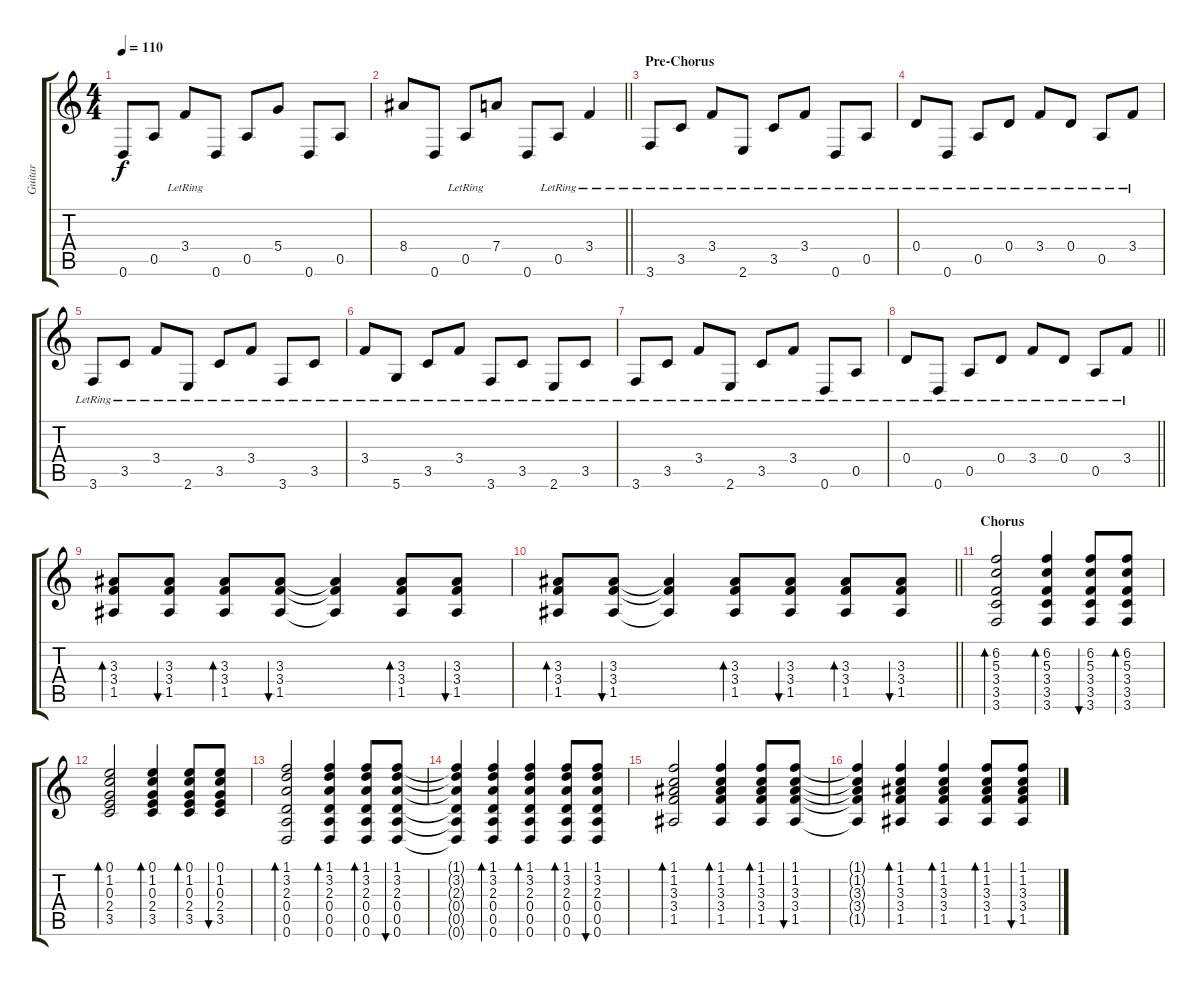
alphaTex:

\track ("Guitar" "Guitar") {instrument acousticguitarsteel}
\staff {score tabs}
\tuning (E4 B3 G3 D3 A2 D2) {hide}
\ts (4 4)
\tempo 110
\clef g2
\ks c
0.6.8{dy f} 0.5.8 3.4{lr}.8 0.6.8 0.5.8 5.4.8 0.6.8 0.5.8 |
\barLineRight lightlight
8.4.8 0.6.8 0.5{lr}.8 7.4.8 0.6.8 0.5{lr}.8 3.4{lr}.4 |
\section ("" "Pre-Chorus")
3.6{lr}.8 3.5{lr}.8 3.4{lr}.8 2.6{lr}.8 3.5{lr}.8 3.4{lr}.8 0.6{lr}.8 0.5{lr}.8 |
0.4{lr}.8 0.6{lr}.8 0.5{lr}.8 0.4{lr}.8 3.4{lr}.8 0.4{lr}.8 0.5{lr}.8 3.4{lr}.8 |
3.6{lr}.8 3.5{lr}.8 3.4{lr}.8 2.6{lr}.8 3.5{lr}.8 3.4{lr}.8 3.6{lr}.8 3.5{lr}.8 |
3.4{lr}.8 5.6{lr}.8 3.5{lr}.8 3.4{lr}.8 3.6{lr}.8 3.5{lr}.8 2.6{lr}.8 3.5{lr}.8 |
3.6{lr}.8 3.5{lr}.8 3.4{lr}.8 2.6{lr}.8 3.5{lr}.8 3.4{lr}.8 0.6{lr}.8 0.5{lr}.8 |
\barLineRight lightlight
0.4{lr}.8 0.6{lr}.8 0.5{lr}.8 0.4{lr}.8 3.4{lr}.8 0.4{lr}.8 0.5{lr}.8 3.4{lr}.8 |
(3.3 3.4 1.5).8{bd 60} (3.3 3.4 1.5).8{bu 60} (3.3 3.4 1.5).8{bd 60} (3.3 3.4 1.5).8{bu 60} (3.3{t} 3.4{t} 1.5{t}).4 (3.3 3.4 1.5).8{bd 60} (3.3 3.4 1.5).8{bu 60} |
\barLineRight lightlight
(3.3 3.4 1.5).8{bd 60} (3.3 3.4 1.5).8{bu 60} (3.3{t} 3.4{t} 1.5{t}).4 (3.3 3.4 1.5).8{bd 60} (3.3 3.4 1.5).8{bu 60} (3.3 3.4 1.5).8{bd 60} (3.3 3.4 1.5).8{bu 60} |
\section ("" "Chorus")
(6.2 5.3 3.4 3.5 3.6).2{bd 60} (6.2 5.3 3.4 3.5 3.6).4{bd 60} (6.2 5.3 3.4 3.5 3.6).8{bu 60} (6.2 5.3 3.4 3.5 3.6).8{bd 60} |
(0.1 1.2 0.3 2.4 3.5).2{bd 60} (0.1 1.2 0.3 2.4 3.5).4{bd 60} (0.1 1.2 0.3 2.4 3.5).8{bd 60} (0.1 1.2 0.3 2.4 3.5).8{bu 60} |
(1.1 3.2 2.3 0.4 0.5 0.6).2{bd 60} (1.1 3.2 2.3 0.4 0.5 0.6).4{bd 60} (1.1 3.2 2.3 0.4 0.5 0.6).8{bd 60} (1.1 3.2 2.3 0.4 0.5 0.6).8{bu 60} |
(1.1{t} 3.2{t} 2.3{t} 0.4{t} 0.5{t} 0.6{t}).4 (1.1 3.2 2.3 0.4 0.5 0.6).4{bd 60} (1.1 3.2 2.3 0.4 0.5 0.6).4{bd 60} (1.1 3.2 2.3 0.4 0.5 0.6).8{bd 60} (1.1 3.2 2.3 0.4 0.5 0.6).8{bu 60} |
(1.1 1.2 3.3 3.4 1.5).2{bd 60} (1.1 1.2 3.3 3.4 1.5).4{bd 60} (1.1 1.2 3.3 3.4 1.5).8{bd 60} (1.1 1.2 3.3 3.4 1.5).8{bu 60} |
(1.1{t} 1.2{t} 3.3{t} 3.4{t} 1.5{t}).4 (1.1 1.2 3.3 3.4 1.5).4{bd 60} (1.1 1.2 3.3 3.4 1.5).4{bd 60} (1.1 1.2 3.3 3.4 1.5).8{bd 60} (1.1 1.2 3.3 3.4 1.5).8{bu 60}
